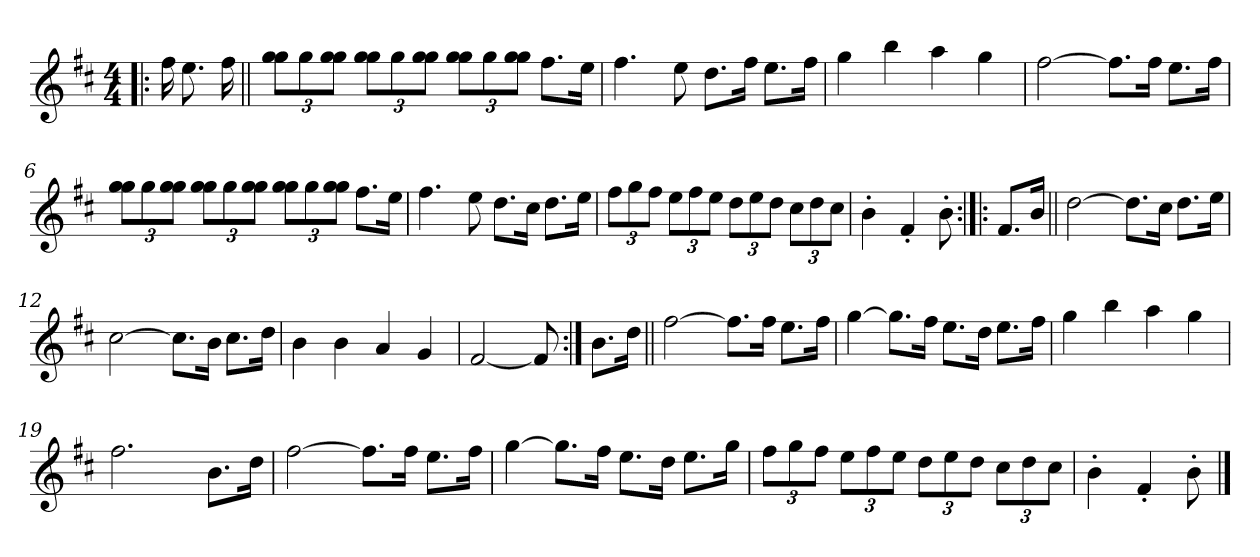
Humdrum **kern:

**kern
*part1
*staff1
*clefG2
*k[f#c#]
*b:
*M4/4
=1!|:
16ff#\
8.ee\
16ff#\
=2||
*Xbrackettup
12gg\ 12gg\L
12gg\
12gg\ 12gg\J
12gg\ 12gg\L
12gg\
12gg\ 12gg\J
12gg\ 12gg\L
12gg\
12gg\ 12gg\J
8.ff#\L
16ee\Jk
=3
4.ff#\
8ee\
8.dd\L
16ff#\Jk
8.ee\L
16ff#\Jk
=4
4gg\
4bb\
4aa\
4gg\
=5
[2ff#\
8.ff#\L]
16ff#\Jk
8.ee\L
16ff#\Jk
!!LO:LB:g=z
=6
12gg\ 12gg\L
12gg\
12gg\ 12gg\J
12gg\ 12gg\L
12gg\
12gg\ 12gg\J
12gg\ 12gg\L
12gg\
12gg\ 12gg\J
8.ff#\L
16ee\Jk
=7
4.ff#\
8ee\
8.dd\L
16cc#\Jk
8.dd\L
16ee\Jk
=8
12ff#\L
12gg\
12ff#\J
12ee\L
12ff#\
12ee\J
12dd\L
12ee\
12dd\J
12cc#\L
12dd\
12cc#\J
=9
4b'\
4f#'/
8b'\
=10:|!|:
8.f#/L
16b/Jk
!!LO:LB:g=z
=11||
[2dd\
8.dd\L]
16cc#\Jk
8.dd\L
16ee\Jk
=12
[2cc#\
8.cc#\L]
16b\Jk
8.cc#\L
16dd\Jk
=13
4b\
4b\
4a/
4g/
=14
[2f#/
8f#/]
=15:|!
8.b\L
16dd\Jk
=16||
[2ff#\
8.ff#\L]
16ff#\Jk
8.ee\L
16ff#\Jk
=17
[4gg\
8.gg\L]
16ff#\Jk
8.ee\L
16dd\Jk
8.ee\L
16ff#\Jk
=18
4gg\
4bb\
4aa\
4gg\
!!LO:LB:g=z
=19
2.ff#\
8.b\L
16dd\Jk
=20
[2ff#\
8.ff#\L]
16ff#\Jk
8.ee\L
16ff#\Jk
=21
[4gg\
8.gg\L]
16ff#\Jk
8.ee\L
16dd\Jk
8.ee\L
16gg\Jk
=22
12ff#\L
12gg\
12ff#\J
12ee\L
12ff#\
12ee\J
12dd\L
12ee\
12dd\J
12cc#\L
12dd\
12cc#\J
=23
4b'\
4f#'/
8b'\
==
*-
